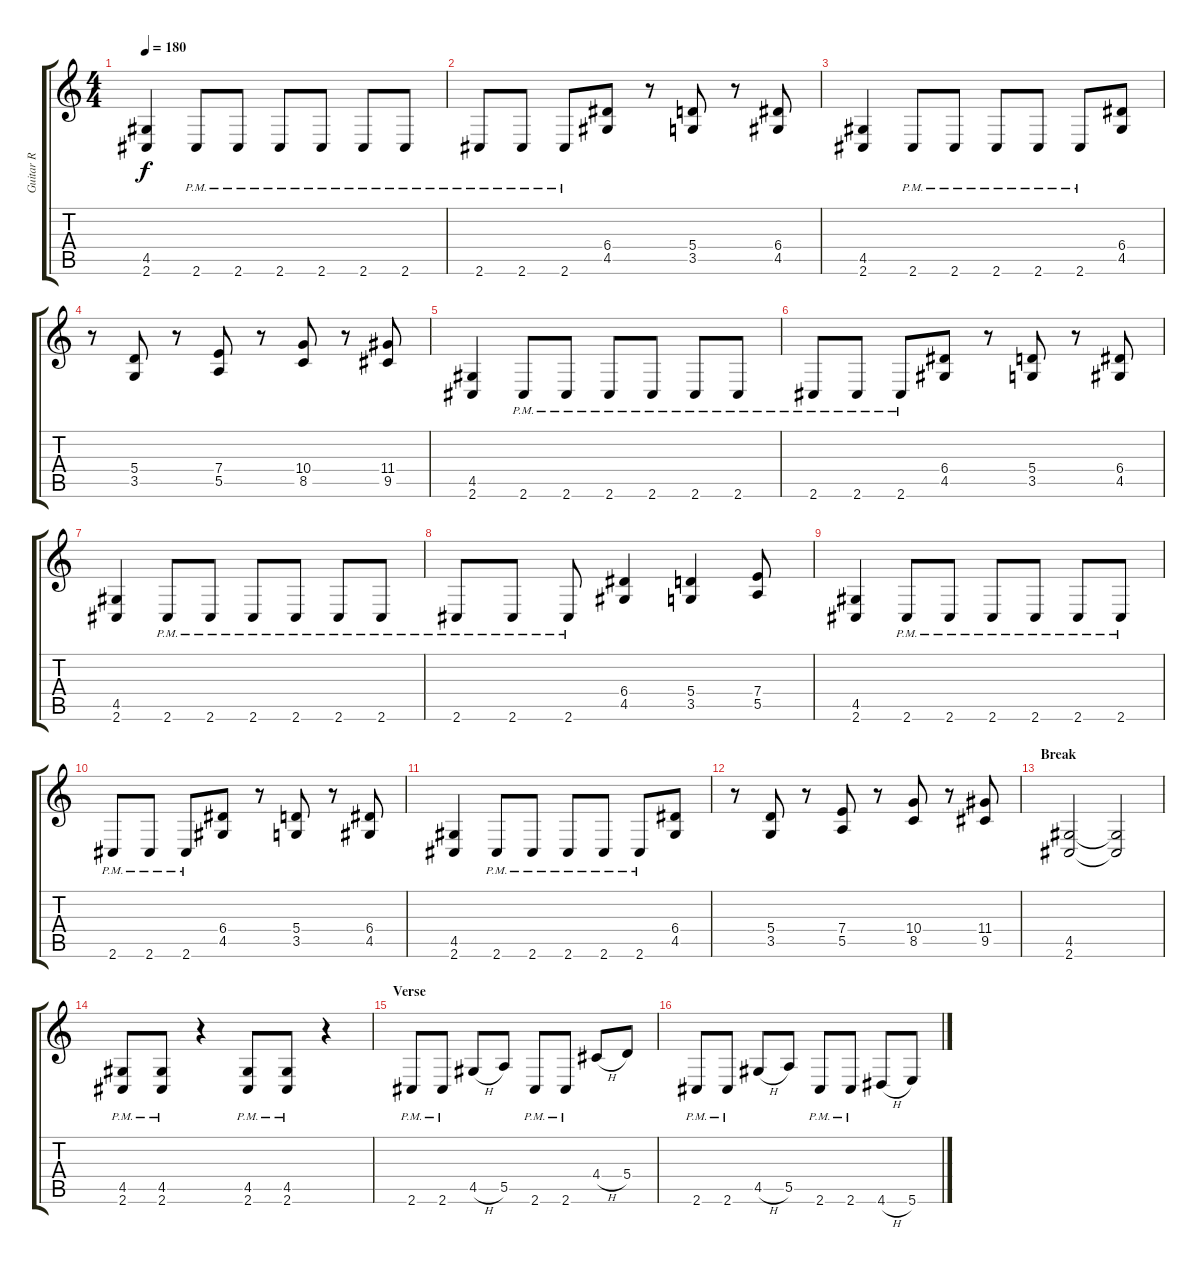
\track ("Guitar R" "Guitar R") {instrument distortionguitar}
\staff {score tabs}
\tuning (B3 Gb3 D3 A2 E2 B1) {hide}
\ts (4 4)
\tempo 180
\clef g2
\ks c
(4.5 2.6).4{dy f} 2.6{pm}.8 2.6{pm}.8 2.6{pm}.8 2.6{pm}.8 2.6{pm}.8 2.6{pm}.8 |
2.6{pm}.8 2.6{pm}.8 2.6{pm}.8 (6.4 4.5).8 r.8 (5.4 3.5).8 r.8 (6.4 4.5).8 |
(4.5 2.6).4 2.6{pm}.8 2.6{pm}.8 2.6{pm}.8 2.6{pm}.8 2.6{pm}.8 (6.4 4.5).8 |
r.8 (5.4 3.5).8 r.8 (7.4 5.5).8 r.8 (10.4 8.5).8 r.8 (11.4 9.5).8 |
(4.5 2.6).4 2.6{pm}.8 2.6{pm}.8 2.6{pm}.8 2.6{pm}.8 2.6{pm}.8 2.6{pm}.8 |
2.6{pm}.8 2.6{pm}.8 2.6{pm}.8 (6.4 4.5).8 r.8 (5.4 3.5).8 r.8 (6.4 4.5).8 |
(4.5 2.6).4 2.6{pm}.8 2.6{pm}.8 2.6{pm}.8 2.6{pm}.8 2.6{pm}.8 2.6{pm}.8 |
2.6{pm}.8 2.6{pm}.8 2.6{pm}.8 (6.4 4.5).4 (5.4 3.5).4 (7.4 5.5).8 |
(4.5 2.6).4 2.6{pm}.8 2.6{pm}.8 2.6{pm}.8 2.6{pm}.8 2.6{pm}.8 2.6{pm}.8 |
2.6{pm}.8 2.6{pm}.8 2.6{pm}.8 (6.4 4.5).8 r.8 (5.4 3.5).8 r.8 (6.4 4.5).8 |
(4.5 2.6).4 2.6{pm}.8 2.6{pm}.8 2.6{pm}.8 2.6{pm}.8 2.6{pm}.8 (6.4 4.5).8 |
r.8 (5.4 3.5).8 r.8 (7.4 5.5).8 r.8 (10.4 8.5).8 r.8 (11.4 9.5).8 |
\section ("" "Break")
(4.5 2.6).2 (4.5{t} 2.6{t}).2 |
(4.5{pm} 2.6{pm}).8 (4.5{pm} 2.6{pm}).8 r.4 (4.5{pm} 2.6{pm}).8 (4.5{pm} 2.6{pm}).8 r.4 |
\section ("" "Verse")
2.6{pm}.8 2.6{pm}.8 4.5{h}.8 5.5.8 2.6{pm}.8 2.6{pm}.8 4.4{h}.8 5.4.8 |
2.6{pm}.8 2.6{pm}.8 4.5{h}.8 5.5.8 2.6{pm}.8 2.6{pm}.8 4.6{h}.8 5.6.8
